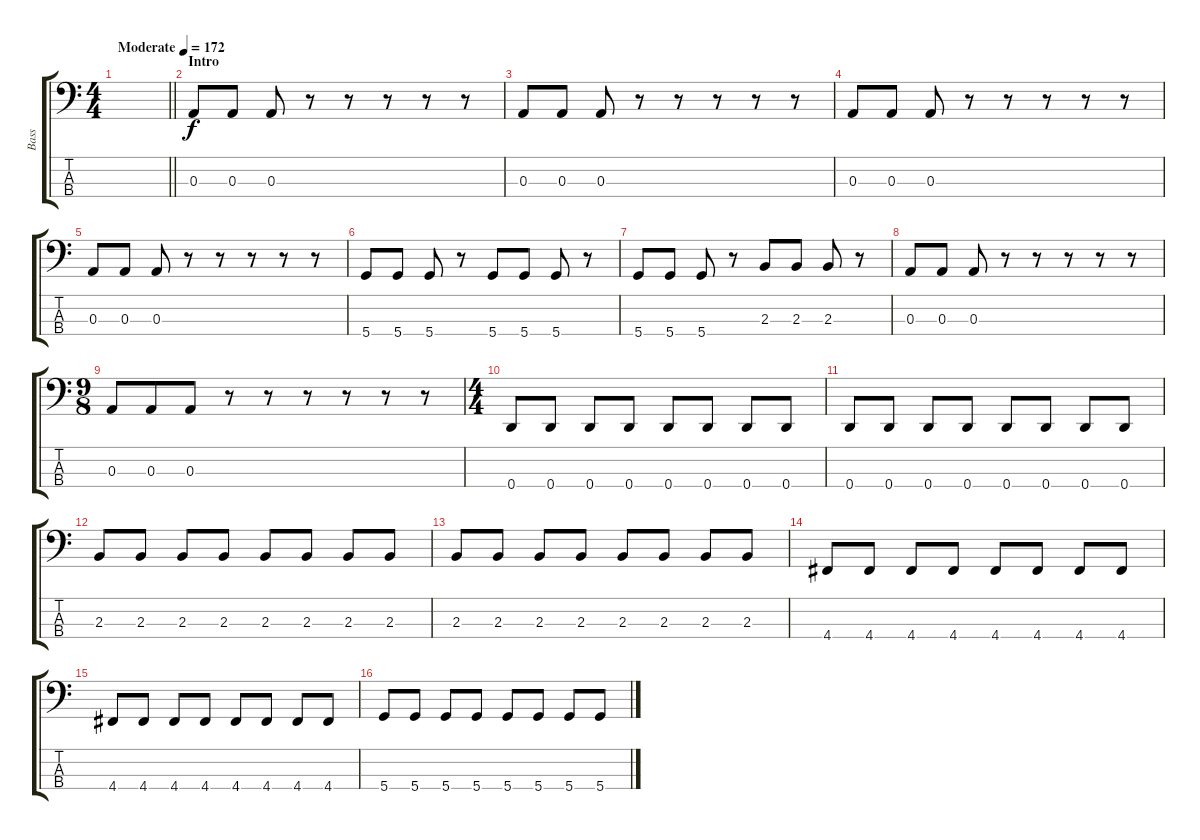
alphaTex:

\track ("Bass" "Bass") {instrument electricbassfinger}
\staff {score tabs}
\tuning (G2 D2 A1 D1) {hide}
\ts (4 4)
\tempo (172 "Moderate")
\clef f4
\barLineRight lightlight
\ks c
|
\section ("" "Intro")
0.3.8 0.3.8 0.3.8 r.8 r.8 r.8 r.8 r.8 |
0.3.8 0.3.8 0.3.8 r.8 r.8 r.8 r.8 r.8 |
0.3.8 0.3.8 0.3.8 r.8 r.8 r.8 r.8 r.8 |
0.3.8 0.3.8 0.3.8 r.8 r.8 r.8 r.8 r.8 |
5.4.8 5.4.8 5.4.8 r.8 5.4.8 5.4.8 5.4.8 r.8 |
5.4.8 5.4.8 5.4.8 r.8 2.3.8 2.3.8 2.3.8 r.8 |
0.3.8 0.3.8 0.3.8 r.8 r.8 r.8 r.8 r.8 |
\ts (9 8)
0.3.8 0.3.8 0.3.8 r.8 r.8 r.8 r.8 r.8 r.8 |
\ts (4 4)
0.4.8 0.4.8 0.4.8 0.4.8 0.4.8 0.4.8 0.4.8 0.4.8 |
0.4.8 0.4.8 0.4.8 0.4.8 0.4.8 0.4.8 0.4.8 0.4.8 |
2.3.8 2.3.8 2.3.8 2.3.8 2.3.8 2.3.8 2.3.8 2.3.8 |
2.3.8 2.3.8 2.3.8 2.3.8 2.3.8 2.3.8 2.3.8 2.3.8 |
4.4.8 4.4.8 4.4.8 4.4.8 4.4.8 4.4.8 4.4.8 4.4.8 |
4.4.8 4.4.8 4.4.8 4.4.8 4.4.8 4.4.8 4.4.8 4.4.8 |
5.4.8 5.4.8 5.4.8 5.4.8 5.4.8 5.4.8 5.4.8 5.4.8
